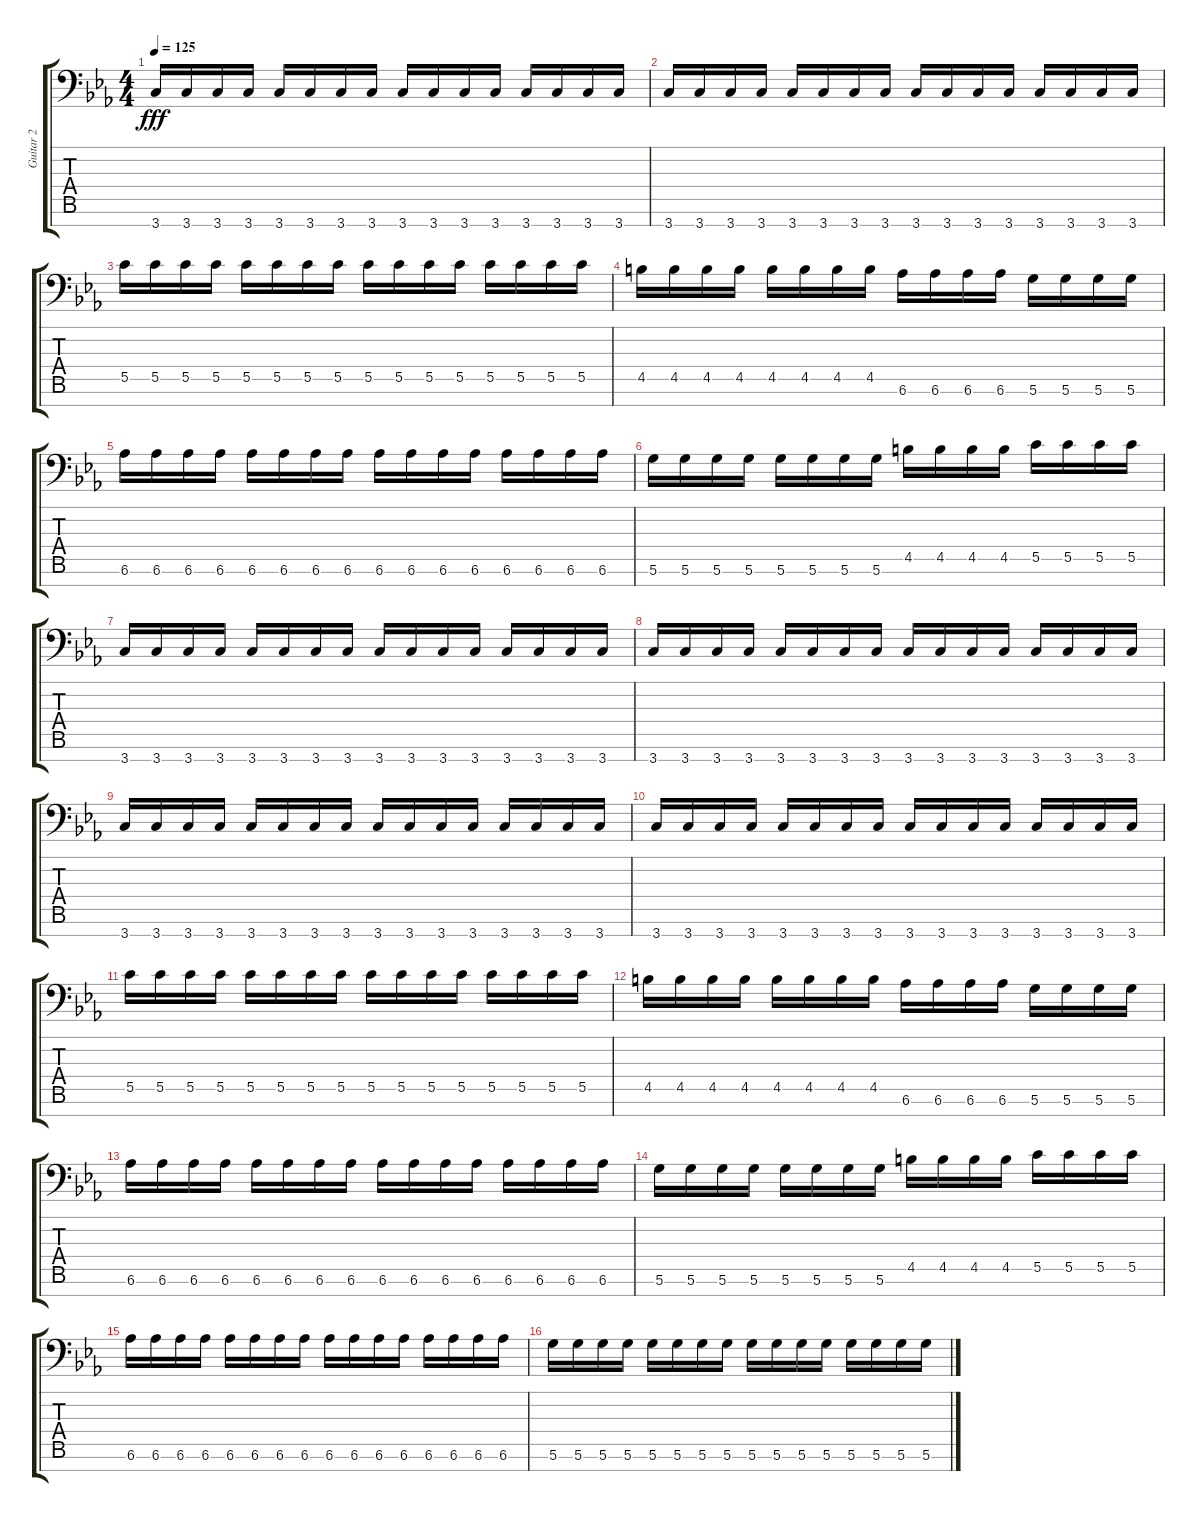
\track ("Guitar 2" "Guitar 2") {instrument overdrivenguitar}
\staff {score tabs}
\tuning (D4 A3 F3 C3 G2 D2 A1) {hide}
\ts (4 4)
\tempo 125
\clef f4
\ks cminor
3.7.16{dy fff} 3.7.16 3.7.16 3.7.16 3.7.16 3.7.16 3.7.16 3.7.16 3.7.16 3.7.16 3.7.16 3.7.16 3.7.16 3.7.16 3.7.16 3.7.16 |
3.7.16 3.7.16 3.7.16 3.7.16 3.7.16 3.7.16 3.7.16 3.7.16 3.7.16 3.7.16 3.7.16 3.7.16 3.7.16 3.7.16 3.7.16 3.7.16 |
5.5.16 5.5.16 5.5.16 5.5.16 5.5.16 5.5.16 5.5.16 5.5.16 5.5.16 5.5.16 5.5.16 5.5.16 5.5.16 5.5.16 5.5.16 5.5.16 |
4.5.16 4.5.16 4.5.16 4.5.16 4.5.16 4.5.16 4.5.16 4.5.16 6.6.16 6.6.16 6.6.16 6.6.16 5.6.16 5.6.16 5.6.16 5.6.16 |
6.6.16 6.6.16 6.6.16 6.6.16 6.6.16 6.6.16 6.6.16 6.6.16 6.6.16 6.6.16 6.6.16 6.6.16 6.6.16 6.6.16 6.6.16 6.6.16 |
5.6.16 5.6.16 5.6.16 5.6.16 5.6.16 5.6.16 5.6.16 5.6.16 4.5.16 4.5.16 4.5.16 4.5.16 5.5.16 5.5.16 5.5.16 5.5.16 |
3.7.16 3.7.16 3.7.16 3.7.16 3.7.16 3.7.16 3.7.16 3.7.16 3.7.16 3.7.16 3.7.16 3.7.16 3.7.16 3.7.16 3.7.16 3.7.16 |
3.7.16 3.7.16 3.7.16 3.7.16 3.7.16 3.7.16 3.7.16 3.7.16 3.7.16 3.7.16 3.7.16 3.7.16 3.7.16 3.7.16 3.7.16 3.7.16 |
3.7.16 3.7.16 3.7.16 3.7.16 3.7.16 3.7.16 3.7.16 3.7.16 3.7.16 3.7.16 3.7.16 3.7.16 3.7.16 3.7.16 3.7.16 3.7.16 |
3.7.16 3.7.16 3.7.16 3.7.16 3.7.16 3.7.16 3.7.16 3.7.16 3.7.16 3.7.16 3.7.16 3.7.16 3.7.16 3.7.16 3.7.16 3.7.16 |
5.5.16 5.5.16 5.5.16 5.5.16 5.5.16 5.5.16 5.5.16 5.5.16 5.5.16 5.5.16 5.5.16 5.5.16 5.5.16 5.5.16 5.5.16 5.5.16 |
4.5.16 4.5.16 4.5.16 4.5.16 4.5.16 4.5.16 4.5.16 4.5.16 6.6.16 6.6.16 6.6.16 6.6.16 5.6.16 5.6.16 5.6.16 5.6.16 |
6.6.16 6.6.16 6.6.16 6.6.16 6.6.16 6.6.16 6.6.16 6.6.16 6.6.16 6.6.16 6.6.16 6.6.16 6.6.16 6.6.16 6.6.16 6.6.16 |
5.6.16 5.6.16 5.6.16 5.6.16 5.6.16 5.6.16 5.6.16 5.6.16 4.5.16 4.5.16 4.5.16 4.5.16 5.5.16 5.5.16 5.5.16 5.5.16 |
6.6.16 6.6.16 6.6.16 6.6.16 6.6.16 6.6.16 6.6.16 6.6.16 6.6.16 6.6.16 6.6.16 6.6.16 6.6.16 6.6.16 6.6.16 6.6.16 |
5.6.16 5.6.16 5.6.16 5.6.16 5.6.16 5.6.16 5.6.16 5.6.16 5.6.16 5.6.16 5.6.16 5.6.16 5.6.16 5.6.16 5.6.16 5.6.16
